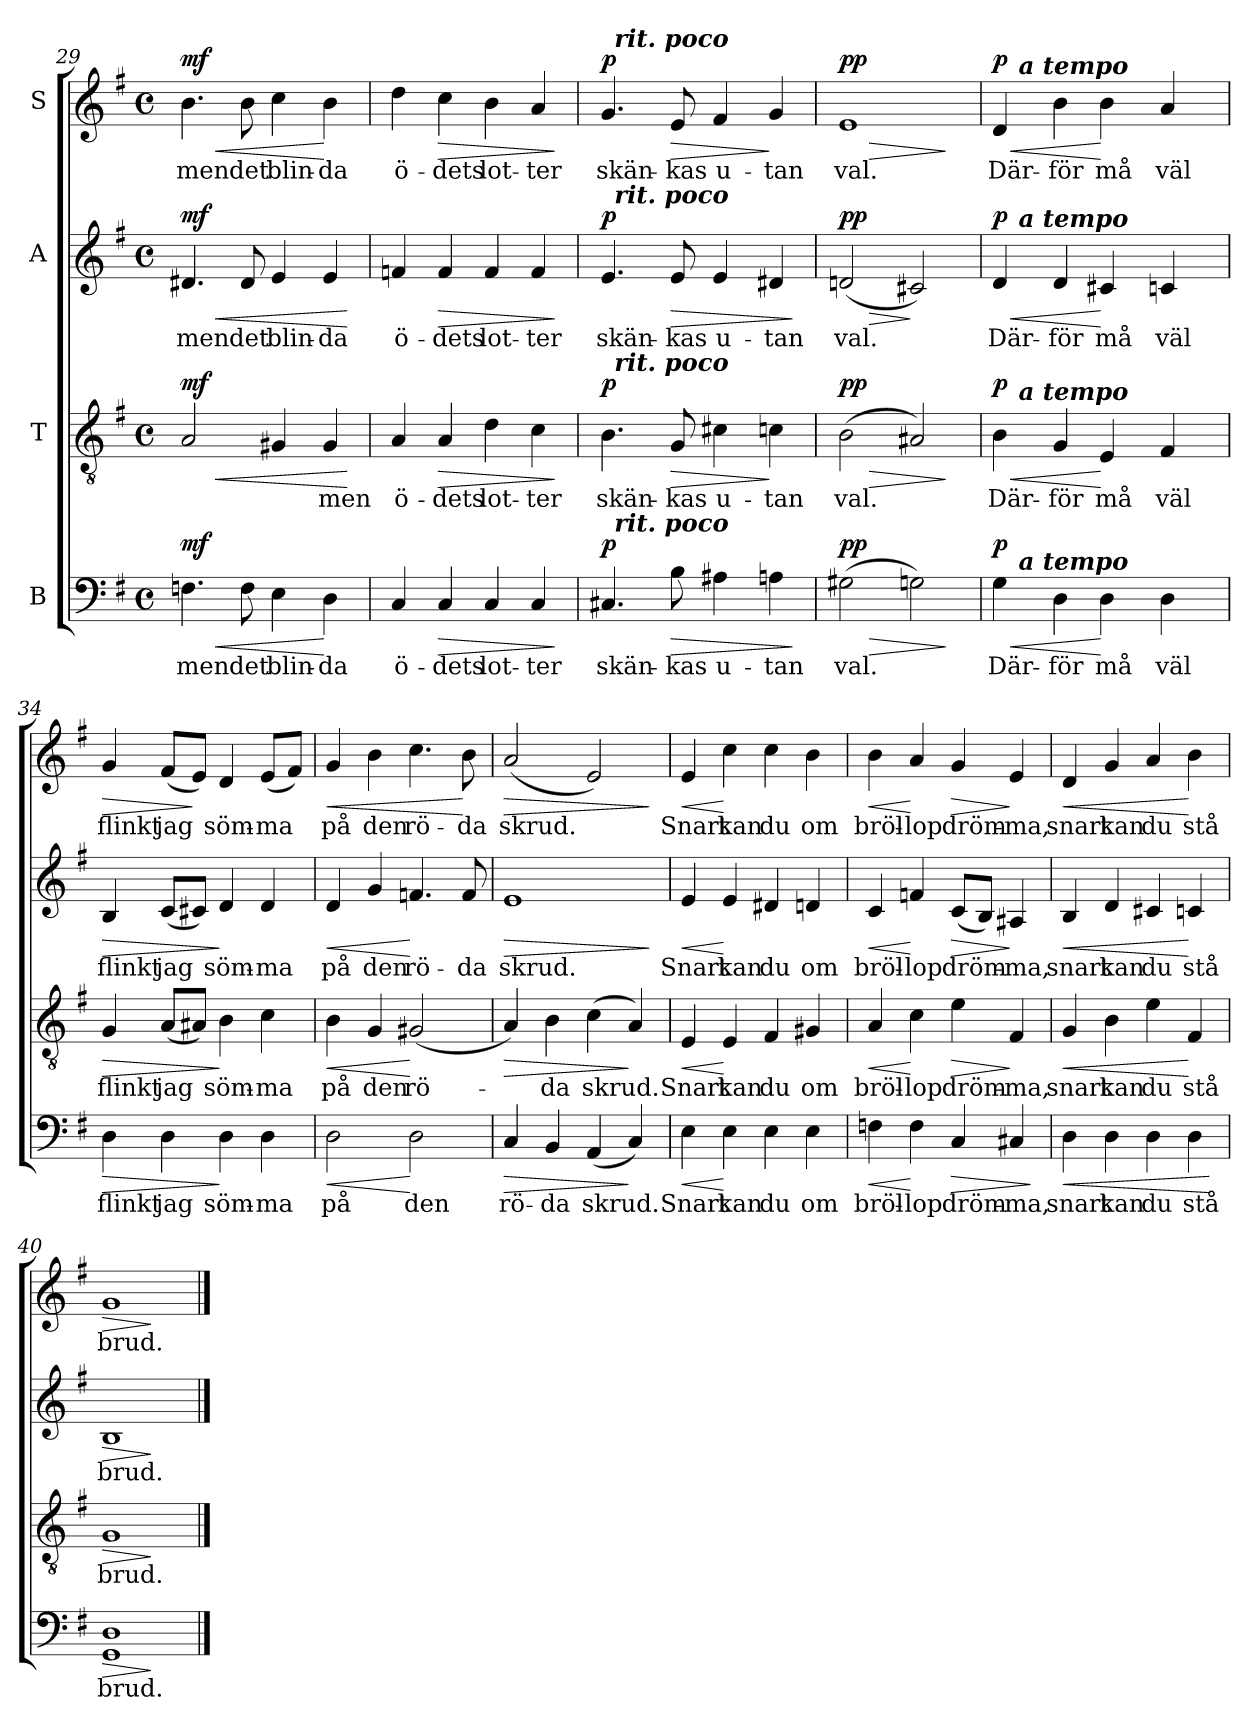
**kern	**text	**dynam	**kern	**text	**dynam	**kern	**text	**dynam	**kern	**text	**dynam
*part4	*part4	*part4	*part3	*part3	*part3	*part2	*part2	*part2	*part1	*part1	*part1
*staff4	*staff4	*staff4	*staff3	*staff3	*staff3	*staff2	*staff2	*staff2	*staff1	*staff1	*staff1
*I"B	*	*	*I"T	*	*	*I"A	*	*	*I"S	*	*
*clefF4	*	*	*clefGv2	*	*	*clefG2	*	*	*clefG2	*	*
*k[f#]	*	*	*k[f#]	*	*	*k[f#]	*	*	*k[f#]	*	*
*G:	*	*	*G:	*	*	*G:	*	*	*G:	*	*
*M4/4	*	*	*M4/4	*	*	*M4/4	*	*	*M4/4	*	*
*met(c)	*	*	*met(c)	*	*	*met(c)	*	*	*met(c)	*	*
=29	=29	=29	=29	=29	=29	=29	=29	=29	=29	=29	=29
!	!LO:LY:b	!LO:HP:b	!	!	!LO:HP:b	!	!LO:LY:b	!LO:HP:b	!	!LO:LY:b	!LO:HP:b
!	!	!LO:DY:n=1:a	!	!	!LO:DY:n=1:a	!	!	!LO:DY:n=1:a	!	!	!LO:DY:n=1:a
4.Fn\	men	< mf	2A/	.	< mf	4.d#X/	men	< mf	4.b\	men	< mf
!	!LO:LY:b	!	!	!	!	!	!LO:LY:b	!	!	!LO:LY:b	!
8F\	det	.	.	.	.	8d#/	det	.	8b\	det	.
!	!LO:LY:b	!	!	!	!	!	!LO:LY:b	!	!	!LO:LY:b	!
4E\	blin-	.	4G#X/	.	.	4e/	blin-	.	4cc\	blin-	.
!	!LO:LY:b	!	!	!LO:LY:b	!	!	!LO:LY:b	!	!	!LO:LY:b	!
4D\	-da	[	4G#/	men	.	4e/	-da	.	4b\	-da	[
.	.	.	.	.	[	.	.	[	.	.	.
!!LO:PB:g=z
=30	=30	=30	=30	=30	=30	=30	=30	=30	=30	=30	=30
!	!LO:LY:b	!	!	!LO:LY:b	!	!	!LO:LY:b	!	!	!LO:LY:b	!
4C/	ö-	.	4A/	ö-	.	4fn/	ö-	.	4dd\	ö-	.
!	!LO:LY:b	!LO:HP:b	!	!LO:LY:b	!LO:HP:b	!	!LO:LY:b	!LO:HP:b	!	!LO:LY:b	!LO:HP:b
4C/	-dets	>	4A/	-dets	>	4f/	-dets	>	4cc\	-dets	>
!	!LO:LY:b	!	!	!LO:LY:b	!	!	!LO:LY:b	!	!	!LO:LY:b	!
4C/	lot-	.	4d\	lot-	.	4f/	lot-	.	4b\	lot-	.
!	!LO:LY:b	!	!	!LO:LY:b	!	!	!LO:LY:b	!	!	!LO:LY:b	!
4C/	-ter	.	4c\	-ter	.	4f/	-ter	.	4a/	-ter	.
.	.	]	.	.	]	.	.	]	.	.	]
=31	=31	=31	=31	=31	=31	=31	=31	=31	=31	=31	=31
!	!LO:LY:b	!LO:DY:a	!	!LO:LY:b	!LO:DY:a	!	!LO:LY:b	!LO:DY:a	!	!LO:LY:b	!LO:DY:a
*^	*	*	*^	*	*	*^	*	*	*^	*	*
4.C#X/	32ryy	skän-	p	4.B\	32ryy	skän-	p	4.e/	32ryy	skän-	p	4.g/	32ryy	skän-	p
!	!	!	!	!	!	!	!	!	!	!	!	!	!LO:TX:a:Bi:t=rit. poco	!	!
!	!	!	!	!	!	!	!	!	!LO:TX:a:Bi:t=rit. poco	!	!	!	!	!	!
!	!	!	!	!	!LO:TX:a:Bi:t=rit. poco	!	!	!	!	!	!	!	!	!	!
!	!LO:TX:a:Bi:t=rit. poco	!	!	!	!	!	!	!	!	!	!	!	!	!	!
.	2ryy	.	.	.	2ryy	.	.	.	2ryy	.	.	.	2ryy	.	.
!	!	!LO:LY:b	!LO:HP:b	!	!	!LO:LY:b	!LO:HP:b	!	!	!LO:LY:b	!LO:HP:b	!	!	!LO:LY:b	!LO:HP:b
8B\	.	-kas	>	8G/	.	-kas	>	8e/	.	-kas	>	8e/	.	-kas	>
!	!	!LO:LY:b	!	!	!	!LO:LY:b	!	!	!	!LO:LY:b	!	!	!	!LO:LY:b	!
4A#X\	.	u-	.	4c#X\	.	u-	.	4e/	.	u-	.	4f#/	.	u-	.
.	4...ryy	.	.	.	4...ryy	.	.	.	4...ryy	.	.	.	4...ryy	.	.
!	!	!LO:LY:b	!	!	!	!LO:LY:b	!	!	!	!LO:LY:b	!	!	!	!LO:LY:b	!
4An\	.	-tan	.	4cn\	.	-tan	]	4d#X/	.	-tan	.	4g/	.	-tan	]
.	.	.	]	.	.	.	.	.	.	.	]	.	.	.	.
=32	=32	=32	=32	=32	=32	=32	=32	=32	=32	=32	=32	=32	=32	=32	=32
!	!	!	!	!	!	!	!	!	!	!	!	!LO:TX:a:Bi:t=rit.	!	!	!
!	!	!	!	!	!	!	!	!LO:TX:a:Bi:t=rit.	!	!	!	!	!	!	!
!	!	!	!	!LO:TX:a:Bi:t=rit.	!	!	!	!	!	!	!	!	!	!	!
!LO:TX:a:Bi:t=rit.	!	!	!	!	!	!	!	!	!	!	!	!	!	!	!
!	!	!LO:LY:b	!LO:HP:b	!	!	!LO:LY:b	!LO:HP:b	!	!	!LO:LY:b	!LO:HP:b	!	!	!LO:LY:b	!LO:HP:b
!	!	!	!LO:DY:n=1:a	!	!	!	!LO:DY:n=1:a	!	!	!	!LO:DY:n=1:a	!	!	!	!LO:DY:n=1:a
*v	*v	*	*	*	*	*	*	*v	*v	*	*	*v	*v	*	*
*	*	*	*v	*v	*	*	*	*	*	*	*	*
(>2G#X\	val.	> pp	(>2B\	val.	> pp	(<2dni/	val.	> pp	1e	val.	> pp
2Gn\)	.	.	2A#X/)	.	.	2c#X/)	.	]	.	.	.
.	.	]	.	.	]	.	.	.	.	.	]
=33	=33	=33	=33	=33	=33	=33	=33	=33	=33	=33	=33
!	!LO:LY:b	!LO:HP:b	!	!LO:LY:b	!LO:HP:b	!	!LO:LY:b	!LO:HP:b	!	!LO:LY:b	!LO:HP:b
!	!	!LO:DY:n=1:a	!	!	!LO:DY:n=1:a	!	!	!LO:DY:n=1:a	!	!	!LO:DY:n=1:a
*^	*	*	*^	*	*	*^	*	*	*^	*	*
4G\	16.ryy	Där-	< p	4B\	16.ryy	Där-	< p	4d/	16.ryy	Där-	< p	4d/	16.ryy	Där-	< p
!	!	!	!	!	!	!	!	!	!	!	!	!	!LO:TX:a:Bi:t=a tempo	!	!
!	!	!	!	!	!	!	!	!	!LO:TX:a:Bi:t=a tempo	!	!	!	!	!	!
!	!	!	!	!	!LO:TX:a:Bi:t=a tempo	!	!	!	!	!	!	!	!	!	!
!	!LO:TX:a:Bi:t=a tempo	!	!	!	!	!	!	!	!	!	!	!	!	!	!
.	2ryy	.	.	.	2ryy	.	.	.	2ryy	.	.	.	2ryy	.	.
!	!	!LO:LY:b	!	!	!	!LO:LY:b	!	!	!	!LO:LY:b	!	!	!	!LO:LY:b	!
4D\	.	-för	.	4G/	.	-för	.	4d/	.	-för	.	4b\	.	-för	.
!	!	!LO:LY:b	!	!	!	!LO:LY:b	!	!	!	!LO:LY:b	!	!	!	!LO:LY:b	!
4D\	.	må	[	4E/	.	må	[	4c#X/	.	må	[	4b\	.	må	[
.	4ryy	.	.	.	4ryy	.	.	.	4ryy	.	.	.	4ryy	.	.
!	!	!LO:LY:b	!	!	!	!LO:LY:b	!	!	!	!LO:LY:b	!	!	!	!LO:LY:b	!
4D\	.	väl	.	4F#/	.	väl	.	4cn/	.	väl	.	4a/	.	väl	.
.	8ryy	.	.	.	8ryy	.	.	.	8ryy	.	.	.	8ryy	.	.
.	32ryy	.	.	.	32ryy	.	.	.	32ryy	.	.	.	32ryy	.	.
=34	=34	=34	=34	=34	=34	=34	=34	=34	=34	=34	=34	=34	=34	=34	=34
!	!	!LO:LY:b	!LO:HP:b	!	!	!LO:LY:b	!LO:HP:b	!	!	!LO:LY:b	!LO:HP:b	!	!	!LO:LY:b	!LO:HP:b
*v	*v	*	*	*	*	*	*	*v	*v	*	*	*v	*v	*	*
*	*	*	*v	*v	*	*	*	*	*	*	*	*
4D\	flinkt	>	4G/	flinkt	>	4B/	flinkt	>	4g/	flinkt	>
!	!LO:LY:b	!	!	!LO:LY:b	!	!	!LO:LY:b	!	!	!LO:LY:b	!
4D\	jag	.	(<8A/L	jag	.	(<8c/L	jag	.	(<8f#/L	jag	.
.	.	.	8A#X/J)	.	.	8c#X/J)	.	.	8e/J)	.	]
!	!LO:LY:b	!	!	!LO:LY:b	!	!	!LO:LY:b	!	!	!LO:LY:b	!
4D\	söm-	]	4B\	söm-	]	4d/	söm-	]	4d/	söm-	.
!	!LO:LY:b	!	!	!LO:LY:b	!	!	!LO:LY:b	!	!	!LO:LY:b	!
4D\	-ma	.	4c\	-ma	.	4d/	-ma	.	(<8e/L	-ma	.
.	.	.	.	.	.	.	.	.	8f#/J)	.	.
=35	=35	=35	=35	=35	=35	=35	=35	=35	=35	=35	=35
!	!LO:LY:b	!LO:HP:b	!	!LO:LY:b	!LO:HP:b	!	!LO:LY:b	!LO:HP:b	!	!LO:LY:b	!LO:HP:b
2D\	på	<	4B\	på	<	4d/	på	<	4g/	på	<
!	!	!	!	!LO:LY:b	!	!	!LO:LY:b	!	!	!LO:LY:b	!
.	.	.	4G/	den	.	4g/	den	.	4b\	den	.
!	!LO:LY:b	!	!	!LO:LY:b	!	!	!LO:LY:b	!	!	!LO:LY:b	!
2D\	den	[	(<2G#X/	rö-	[	4.fn/	rö-	[	4.cc\	rö-	.
!	!	!	!	!	!	!	!LO:LY:b	!	!	!LO:LY:b	!
.	.	.	.	.	.	8f/	-da	.	8b\	-da	[
!!LO:LB:g=z
=36	=36	=36	=36	=36	=36	=36	=36	=36	=36	=36	=36
!	!LO:LY:b	!LO:HP:b	!	!	!LO:HP:b	!	!LO:LY:b	!LO:HP:b	!	!LO:LY:b	!LO:HP:b
4C/	rö-	>	4A/)	.	>	1e	skrud.	>	(<2a/	skrud.	>
!	!LO:LY:b	!	!	!LO:LY:b	!	!	!	!	!	!	!
4BB/	-da	.	4B\	-da	.	.	.	.	.	.	.
!	!LO:LY:b	!	!	!LO:LY:b	!	!	!	!	!	!	!
(<4AA/	skrud.	.	(>4c\	skrud.	.	.	.	.	2e/)	.	.
4C/)	.	]	4A/)	.	]	.	.	.	.	.	.
.	.	.	.	.	.	.	.	]	.	.	]
=37	=37	=37	=37	=37	=37	=37	=37	=37	=37	=37	=37
!	!LO:LY:b	!LO:HP:b	!	!LO:LY:b	!LO:HP:b	!	!LO:LY:b	!LO:HP:b	!	!LO:LY:b	!LO:HP:b
4E\	Snart	<	4E/	Snart	<	4e/	Snart	<	4e/	Snart	<
!	!LO:LY:b	!	!	!LO:LY:b	!	!	!LO:LY:b	!	!	!LO:LY:b	!
4E\	kan	[	4E/	kan	[	4e/	kan	[	4cc\	kan	[
!	!LO:LY:b	!	!	!LO:LY:b	!	!	!LO:LY:b	!	!	!LO:LY:b	!
4E\	du	.	4F#/	du	.	4d#X/	du	.	4cc\	du	.
!	!LO:LY:b	!	!	!LO:LY:b	!	!	!LO:LY:b	!	!	!LO:LY:b	!
4E\	om	.	4G#X/	om	.	4dn/	om	.	4b\	om	.
=38	=38	=38	=38	=38	=38	=38	=38	=38	=38	=38	=38
!	!LO:LY:b	!LO:HP:b	!	!LO:LY:b	!LO:HP:b	!	!LO:LY:b	!LO:HP:b	!	!LO:LY:b	!LO:HP:b
4Fn\	bröl-	<	4A/	bröl-	<	4c/	bröl-	<	4b\	bröl-	<
!	!LO:LY:b	!	!	!LO:LY:b	!	!	!LO:LY:b	!	!	!LO:LY:b	!
4F\	-lop	[	4c\	-lop	[	4fn/	-lop	[	4a/	-lop	[
!	!LO:LY:b	!LO:HP:b	!	!LO:LY:b	!LO:HP:b	!	!LO:LY:b	!LO:HP:b	!	!LO:LY:b	!LO:HP:b
4C/	dröm-	>	4e\	dröm-	>	(<8c/L	dröm-	>	4g/	dröm-	>
.	.	.	.	.	.	8B/J)	.	.	.	.	.
!	!LO:LY:b	!	!	!LO:LY:b	!	!	!LO:LY:b	!	!	!LO:LY:b	!
4C#X/	-ma,	.	4F#i/	-ma,	]	4A#X/	-ma,	]	4e/	-ma,	]
.	.	]	.	.	.	.	.	.	.	.	.
=39	=39	=39	=39	=39	=39	=39	=39	=39	=39	=39	=39
!	!LO:LY:b	!LO:HP:b	!	!LO:LY:b	!LO:HP:b	!	!LO:LY:b	!LO:HP:b	!	!LO:LY:b	!LO:HP:b
4D\	snart	<	4G/	snart	<	4B/	snart	<	4d/	snart	<
!	!LO:LY:b	!	!	!LO:LY:b	!	!	!LO:LY:b	!	!	!LO:LY:b	!
4D\	kan	.	4B\	kan	.	4d/	kan	.	4g/	kan	.
!	!LO:LY:b	!	!	!LO:LY:b	!	!	!LO:LY:b	!	!	!LO:LY:b	!
4D\	du	.	4e\	du	.	4c#X/	du	.	4a/	du	.
!	!LO:LY:b	!	!	!LO:LY:b	!	!	!LO:LY:b	!	!	!LO:LY:b	!
4D\	stå	.	4F#/	stå	[	4cn/	stå	[	4b\	stå	[
.	.	[	.	.	.	.	.	.	.	.	.
=40	=40	=40	=40	=40	=40	=40	=40	=40	=40	=40	=40
!	!LO:LY:b	!LO:HP:b	!	!LO:LY:b	!LO:HP:b	!	!LO:LY:b	!LO:HP:b	!	!LO:LY:b	!LO:HP:b
1GG 1D	brud.	>	1G	brud.	>	1B	brud.	>	1g	brud.	>
.	.	]	.	.	]	.	.	]	.	.	]
==	==	==	==	==	==	==	==	==	==	==	==
*-	*-	*-	*-	*-	*-	*-	*-	*-	*-	*-	*-
